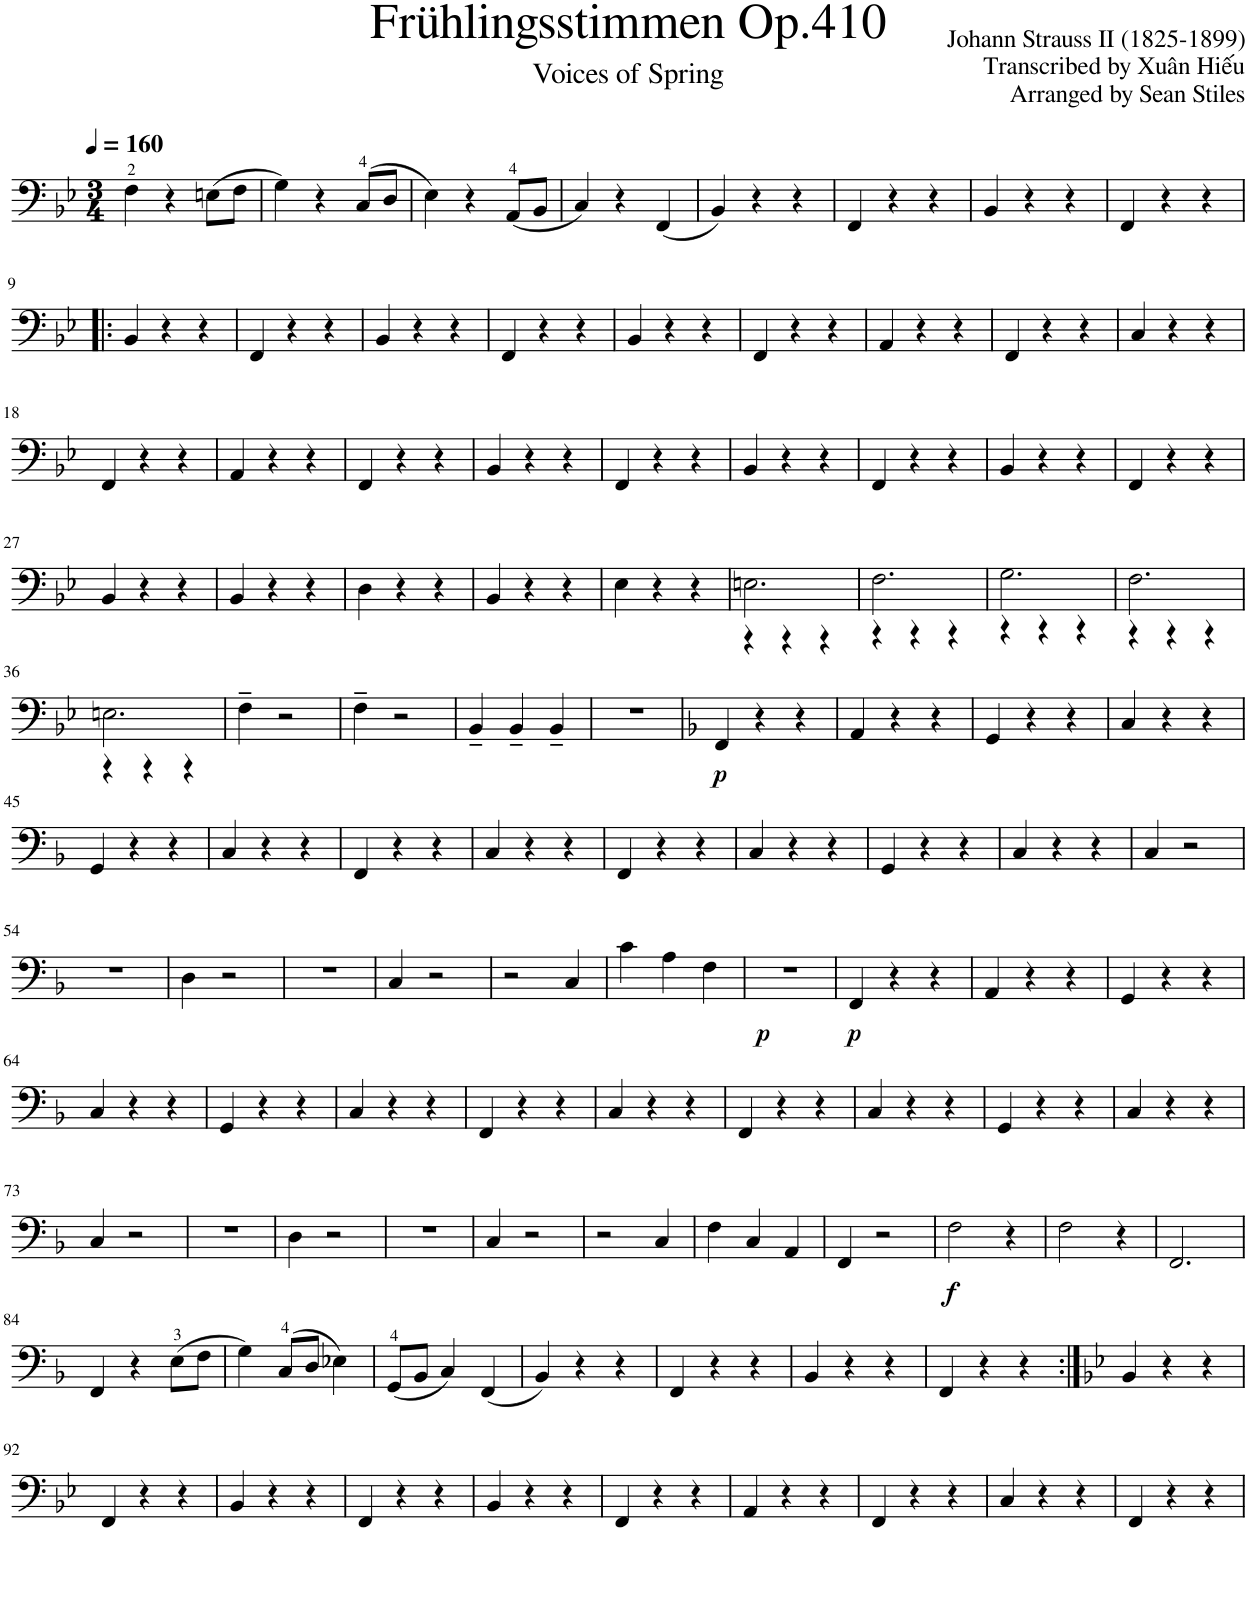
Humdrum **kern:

**kern	**dynam	**kern	**dynam	**kern	**dynam	**kern	**dynam	**kern	**dynam	**kern	**dynam	**kern	**dynam	**kern	**dynam
*part8	*part8	*part7	*part7	*part6	*part6	*part5	*part5	*part4	*part4	*part3	*part3	*part2	*part2	*part1	*part1
*staff8	*staff8	*staff7	*staff7	*staff6	*staff6	*staff5	*staff5	*staff4	*staff4	*staff3	*staff3	*staff2	*staff2	*staff1	*staff1
*I"Bass Guitar	*	*I"Bass Guitar	*	*I"Guitar 3	*	*I"Guitar 3	*	*I"Guitar 2	*	*I"Guitar 2	*	*I"Guitar 1	*	*I"Guitar 1	*
*I'B. Guit.	*	*I'B. Guit.	*	*I'Guit. 3	*	*I'Guit. 3	*	*I'Guit. 2	*	*I'Guit. 2	*	*I'Guit. 1	*	*I'Guit. 1	*
*stria4	*	*	*	*stria6	*	*stria5	*	*stria6	*	*stria5	*	*stria6	*	*stria5	*
*	*	*clefF4	*	*	*	*clefGv2	*	*	*	*clefGv2	*	*	*	*clefGv2	*
*Trd7c12	*	*Trd7c12	*	*	*	*	*	*	*	*	*	*	*	*	*
*k[b-e-]	*	*k[b-e-]	*	*k[b-e-]	*	*k[b-e-]	*	*k[b-e-]	*	*k[b-e-]	*	*k[b-e-]	*	*k[b-e-]	*
*M3/4	*	*M3/4	*	*M3/4	*	*M3/4	*	*M3/4	*	*M3/4	*	*M3/4	*	*M3/4	*
*MM160	*	*MM160	*	*MM160	*	*MM160	*	*MM160	*	*MM160	*	*MM160	*	*MM160	*
=1	=1	=1	=1	=1	=1	=1	=1	=1	=1	=1	=1	=1	=1	=1	=1
!	!	!	!	!	!	!	!	!	!LO:DY:b	!	!LO:DY:b	!	!LO:DY:b	!	!LO:DY:b
4F	.	4F\	.	4F	.	4F	.	4A 4c	f	4A 4c	f	4f	f	4f	f
4r	.	4r	.	4r	.	4r	.	4r	.	4r	.	4r	.	4r	.
(8En\L	.	(8En\L	.	(8En\L	.	(8En/L	.	(8en\L	.	(8en\L	.	(8en\L	.	(8en\L	.
8F\J	.	8F\J	.	8F\J	.	8F/J	.	8f\J	.	8f\J	.	8f\J	.	8f\J	.
=2	=2	=2	=2	=2	=2	=2	=2	=2	=2	=2	=2	=2	=2	=2	=2
4G)	.	4G\)	.	4G)	.	4G)	.	4g)	.	4g)	.	4g)	.	4g)	.
4r	.	4r	.	4r	.	4r	.	4r	.	4r	.	4r	.	4r	.
(8C\L	.	(8C/L	.	(8C\L	.	(8C/L	.	(8c\L	.	(8c\L	.	(8c\L	.	(8c\L	.
8D\J	.	8D/J	.	8D\J	.	8D/J	.	8d\J	.	8d\J	.	8d\J	.	8d\J	.
=3	=3	=3	=3	=3	=3	=3	=3	=3	=3	=3	=3	=3	=3	=3	=3
4E-)	.	4E-\)	.	4E-)	.	4E-)	.	4e-)	.	4e-)	.	4e-)	.	4e-)	.
4r	.	4r	.	4r	.	4r	.	4r	.	4r	.	4r	.	4r	.
(8AA\L	.	(8AA/L	.	(8AA\L	.	(8AA/L	.	(8A\L	.	(8A/L	.	(8A\L	.	(8A/L	.
8BB-\J	.	8BB-/J	.	8BB-\J	.	8BB-/J	.	8B-\J	.	8B-/J	.	8B-\J	.	8B-/J	.
=4	=4	=4	=4	=4	=4	=4	=4	=4	=4	=4	=4	=4	=4	=4	=4
4C)	.	4C/)	.	4C)	.	4C)	.	4c)	.	4c)	.	4c)	.	4c)	.
*	*	*	*	*	*	*	*	*clefF4	*	*clefF4	*	*clefF4	*	*clefF4	*
4r	.	4r	.	4r	.	4r	.	4r	.	4r	.	4r	.	4r	.
(4FF	.	(4FF/	.	(4FF	.	(4FF	.	(4F	.	(4F	.	(4F	.	(4F	.
=5	=5	=5	=5	=5	=5	=5	=5	=5	=5	=5	=5	=5	=5	=5	=5
!	!	!	!	!	!	!	!	!	!LO:DY:b	!	!LO:DY:b	!	!LO:DY:b	!	!LO:DY:b
4BB-)	.	4BB-/)	.	4BB-)	.	4BB-)	.	4B-)	mf	4B-)	mf	4B-)	mf	4B-)	mf
4r	.	4r	.	4F 4B- 4d	.	4F 4B- 4d	.	2r	.	2r	.	2r	.	2r	.
4r	.	4r	.	4F 4B- 4d	.	4F 4B- 4d	.	.	.	.	.	.	.	.	.
=6	=6	=6	=6	=6	=6	=6	=6	=6	=6	=6	=6	=6	=6	=6	=6
4FF	.	4FF/	.	4FF	.	4FF	.	2.r	.	2.r	.	2.r	.	2.r	.
4r	.	4r	.	4F 4B- 4d	.	4F 4B- 4d	.	.	.	.	.	.	.	.	.
4r	.	4r	.	4F 4B- 4d	.	4F 4B- 4d	.	.	.	.	.	.	.	.	.
=7	=7	=7	=7	=7	=7	=7	=7	=7	=7	=7	=7	=7	=7	=7	=7
4BB-	.	4BB-/	.	4BB-	.	4BB-	.	2.r	.	2.r	.	2.r	.	2.r	.
4r	.	4r	.	4F 4B- 4d	.	4F 4B- 4d	.	.	.	.	.	.	.	.	.
4r	.	4r	.	4F 4B- 4d	.	4F 4B- 4d	.	.	.	.	.	.	.	.	.
=8	=8	=8	=8	=8	=8	=8	=8	=8	=8	=8	=8	=8	=8	=8	=8
*	*	*	*	*	*	*	*	*clefG2	*	*clefG2	*	*clefG2	*	*clefG2	*
4FF	.	4FF/	.	4FF	.	4FF	.	2r	.	2r	.	2r	.	2r	.
4r	.	4r	.	4F 4B- 4d	.	4F 4B- 4d	.	.	.	.	.	.	.	.	.
4r	.	4r	.	4F 4B- 4d	.	4F 4B- 4d	.	(8en/L	.	(8en/L	.	(8en/L	.	(8en/L	.
.	.	.	.	.	.	.	.	8f/J	.	8f/J	.	8f/J	.	8f/J	.
!!LO:LB:g=z
=9!|:	=9!|:	=9!|:	=9!|:	=9!|:	=9!|:	=9!|:	=9!|:	=9!|:	=9!|:	=9!|:	=9!|:	=9!|:	=9!|:	=9!|:	=9!|:
!	!	!	!	!	!	!	!	!	!LO:HP:b	!	!LO:HP:b	!	!LO:HP:b	!	!LO:HP:b
4BB-	.	4BB-/	.	4BB-	.	4BB-	.	8g/L	<	8g/L	<	8g/L	<	8g/L	<
.	.	.	.	.	.	.	.	8f/J	.	8f/J	.	8f/J	.	8f/J	.
4r	.	4r	.	4F 4B- 4d	.	4F 4B- 4d	.	8en/L	.	8en/L	.	8en/L	.	8en/L	.
.	.	.	.	.	.	.	.	8f/J	.	8f/J	.	8f/J	.	8f/J	.
4r	.	4r	.	4F 4B- 4d	.	4F 4B- 4d	.	8cc\L	.	8cc\L	.	8cc\L	.	8cc\L	.
.	.	.	.	.	.	.	.	8b-\J	.	8b-\J	.	8b-\J	.	8b-\J	.
=10	=10	=10	=10	=10	=10	=10	=10	=10	=10	=10	=10	=10	=10	=10	=10
4FF	.	4FF/	.	4FF	.	4FF	.	8a/L	.	8a/L	.	8a/L	.	8a/L	.
.	.	.	.	.	.	.	.	8b-/J	.	8b-/J	.	8b-/J	.	8b-/J	.
4r	.	4r	.	4F 4B- 4d	.	4F 4B- 4d	.	8ee-\L	.	8ee-\L	.	8ee-\L	.	8ee-\L	.
.	.	.	.	.	.	.	.	8dd\J	.	8dd\J	.	8dd\J	.	8dd\J	.
4r	.	4r	.	4F 4B- 4d	.	4F 4B- 4d	.	8cc#X\L	.	8cc#X\L	.	8cc#X\L	.	8cc#X\L	.
.	.	.	.	.	.	.	.	8dd\J	.	8dd\J	.	8dd\J	.	8dd\J	.
.	.	.	.	.	.	.	.	.	[	.	[	.	[	.	[
=11	=11	=11	=11	=11	=11	=11	=11	=11	=11	=11	=11	=11	=11	=11	=11
4BB-	.	4BB-/	.	4BB-	.	4BB-	.	4gg)	.	4gg)	.	4gg)	.	4gg)	.
4r	.	4r	.	4F 4B- 4d	.	4F 4B- 4d	.	4r	.	4r	.	4r	.	4r	.
4r	.	4r	.	4F 4B- 4d	.	4F 4B- 4d	.	8r	.	8r	.	8r	.	8r	.
.	.	.	.	.	.	.	.	8r	.	8r	.	(8gg-X	.	(8gg-X	.
=12	=12	=12	=12	=12	=12	=12	=12	=12	=12	=12	=12	=12	=12	=12	=12
4FF	.	4FF/	.	4FF	.	4FF	.	4dd	.	4dd	.	4ff')	.	4ff')	.
4r	.	4r	.	4F 4B- 4d	.	4F 4B- 4d	.	4r	.	4r	.	4r	.	4r	.
4r	.	4r	.	4F 4B- 4d	.	4F 4B- 4d	.	8r	.	8r	.	8r	.	8r	.
.	.	.	.	.	.	.	.	8r	.	8r	.	(8een	.	(8een	.
=13	=13	=13	=13	=13	=13	=13	=13	=13	=13	=13	=13	=13	=13	=13	=13
4BB-	.	4BB-/	.	4BB-	.	4BB-	.	4b-	.	4b-	.	4ee-')	.	4ee-')	.
4r	.	4r	.	4F 4B- 4d	.	4F 4B- 4d	.	4r	.	4r	.	4r	.	4r	.
4r	.	4r	.	4F 4B- 4d	.	4F 4B- 4d	.	8r	.	8r	.	8r	.	8r	.
.	.	.	.	.	.	.	.	8r	.	8r	.	(8cc#X	.	(8cc#X	.
=14	=14	=14	=14	=14	=14	=14	=14	=14	=14	=14	=14	=14	=14	=14	=14
4FF	.	4FF/	.	4FF	.	4FF	.	4f	.	4f	.	4dd')	.	4dd')	.
4r	.	4r	.	4F 4B- 4d	.	4F 4B- 4d	.	4r	.	4r	.	4r	.	4r	.
4r	.	4r	.	4F 4B- 4d	.	4F 4B- 4d	.	8r	.	8r	.	8r	.	8r	.
.	.	.	.	.	.	.	.	8r	.	8r	.	(8bn	.	(8bn	.
=15	=15	=15	=15	=15	=15	=15	=15	=15	=15	=15	=15	=15	=15	=15	=15
4AA	.	4AA/	.	4AA	.	4AA	.	2.ee-	.	2.ee-	.	[2.cc)	.	[2.cc)	.
4r	.	4r	.	4F 4c 4e-	.	4F 4c 4e-	.	.	.	.	.	.	.	.	.
4r	.	4r	.	4F 4c 4e-	.	4F 4c 4e-	.	.	.	.	.	.	.	.	.
=16	=16	=16	=16	=16	=16	=16	=16	=16	=16	=16	=16	=16	=16	=16	=16
4FF	.	4FF/	.	4FF	.	4FF	.	4r	.	4r	.	4cc]	.	4cc]	.
4r	.	4r	.	4F 4c 4e-	.	4F 4c 4e-	.	4r	.	4r	.	4r	.	4r	.
4r	.	4r	.	4F 4c 4e-	.	4F 4c 4e-	.	(8en/L	.	(8en/L	.	(8en/L	.	(8en/L	.
.	.	.	.	.	.	.	.	8f/J	.	8f/J	.	8f/J	.	8f/J	.
=17	=17	=17	=17	=17	=17	=17	=17	=17	=17	=17	=17	=17	=17	=17	=17
!	!	!	!	!	!	!	!	!	!LO:HP:b	!	!LO:HP:b	!	!LO:HP:b	!	!LO:HP:b
4C	.	4C/	.	4C	.	4C	.	8g/L	<	8g/L	<	8g/L	<	8g/L	<
.	.	.	.	.	.	.	.	8f/J	.	8f/J	.	8f/J	.	8f/J	.
4r	.	4r	.	4F 4A 4e-	.	4F 4A 4e-	.	8en/L	.	8en/L	.	8en/L	.	8en/L	.
.	.	.	.	.	.	.	.	8f/J	.	8f/J	.	8f/J	.	8f/J	.
4r	.	4r	.	4F 4A 4e-	.	4F 4A 4e-	.	8b-/L	.	8b-/L	.	8b-/L	.	8b-/L	.
.	.	.	.	.	.	.	.	8a/J	.	8a/J	.	8a/J	.	8a/J	.
!!LO:LB:g=z
=18	=18	=18	=18	=18	=18	=18	=18	=18	=18	=18	=18	=18	=18	=18	=18
4FF	.	4FF/	.	4FF	.	4FF	.	8g#X/L	.	8g#X/L	.	8g#X/L	.	8g#X/L	.
.	.	.	.	.	.	.	.	8a/J	.	8a/J	.	8a/J	.	8a/J	.
4r	.	4r	.	4F 4A 4e-	.	4F 4A 4e-	.	8dd\L	.	8dd\L	.	8dd\L	.	8dd\L	.
.	.	.	.	.	.	.	.	8cc\J	.	8cc\J	.	8cc\J	.	8cc\J	.
4r	.	4r	.	4F 4A 4e-	.	4F 4A 4e-	.	8bn\L	.	8bn\L	.	8bn\L	.	8bn\L	.
.	.	.	.	.	.	.	.	8cc\J	.	8cc\J	.	8cc\J	.	8cc\J	.
.	.	.	.	.	.	.	.	.	[	.	[	.	[	.	[
=19	=19	=19	=19	=19	=19	=19	=19	=19	=19	=19	=19	=19	=19	=19	=19
4AA	.	4AA/	.	4AA	.	4AA	.	4aa)	.	4aa)	.	4aa)	.	4aa)	.
!	!	!	!	!	!	!	!	!	!LO:HP:b	!	!LO:HP:b	!	!	!	!
4r	.	4r	.	4F 4c 4e-	.	4F 4c 4e-	.	[2f	>	[2f	>	4r	.	4r	.
4r	.	4r	.	4F 4c 4e-	.	4F 4c 4e-	.	.	.	.	.	8r	.	8r	.
.	.	.	.	.	.	.	.	.	.	.	.	(8gg	.	(8gg	.
.	.	.	.	.	.	.	.	.	]	.	]	.	.	.	.
=20	=20	=20	=20	=20	=20	=20	=20	=20	=20	=20	=20	=20	=20	=20	=20
4FF	.	4FF/	.	4FF	.	4FF	.	4f]	.	4f]	.	4gg-X)	.	4gg-X)	.
4r	.	4r	.	4F 4A 4e-	.	4F 4A 4e-	.	[2f	.	[2f	.	4r	.	4r	.
4r	.	4r	.	4F 4A 4e-	.	4F 4A 4e-	.	.	.	.	.	8r	.	8r	.
.	.	.	.	.	.	.	.	.	.	.	.	(8ff	.	(8ff	.
=21	=21	=21	=21	=21	=21	=21	=21	=21	=21	=21	=21	=21	=21	=21	=21
4BB-	.	4BB-/	.	4BB-	.	4BB-	.	4f]	.	4f]	.	4een')	.	4een')	.
4r	.	4r	.	4F 4B- 4d	.	4F 4B- 4d	.	[2f	.	[2f	.	4r	.	4r	.
4r	.	4r	.	4F 4B- 4d	.	4F 4B- 4d	.	.	.	.	.	8r	.	8r	.
.	.	.	.	.	.	.	.	.	.	.	.	(8ee-X	.	(8ee-X	.
=22	=22	=22	=22	=22	=22	=22	=22	=22	=22	=22	=22	=22	=22	=22	=22
4FF	.	4FF/	.	4FF	.	4FF	.	4f]	.	4f]	.	4dd')	.	4dd')	.
4r	.	4r	.	4F 4B- 4d	.	4F 4B- 4d	.	[2f	.	[2f	.	4r	.	4r	.
4r	.	4r	.	4F 4B- 4d	.	4F 4B- 4d	.	.	.	.	.	8r	.	8r	.
.	.	.	.	.	.	.	.	.	.	.	.	(8cc#X	.	(8cc#X	.
=23	=23	=23	=23	=23	=23	=23	=23	=23	=23	=23	=23	=23	=23	=23	=23
4BB-	.	4BB-/	.	4BB-	.	4BB-	.	4f]	.	4f]	.	[2.dd)	.	[2.dd)	.
4r	.	4r	.	4F 4B- 4d	.	4F 4B- 4d	.	[2e-	.	[2e-	.	.	.	.	.
4r	.	4r	.	4F 4B- 4d	.	4F 4B- 4d	.	.	.	.	.	.	.	.	.
=24	=24	=24	=24	=24	=24	=24	=24	=24	=24	=24	=24	=24	=24	=24	=24
4FF	.	4FF/	.	4FF	.	4FF	.	2e-]	.	2e-]	.	4dd]	.	4dd]	.
4r	.	4r	.	4F 4B- 4d	.	4F 4B- 4d	.	.	.	.	.	4r	.	4r	.
!	!	!	!	!	!	!	!	!	!LO:DY:b	!	!LO:DY:b	!	!LO:DY:b	!	!LO:DY:b
4r	.	4r	.	4F 4B- 4d	.	4F 4B- 4d	.	(8en/L	mp	(8en/L	mp	(8En/L	mp	(8En/L	mp
.	.	.	.	.	.	.	.	8f/J	.	8f/J	.	8F/J	.	8F/J	.
=25	=25	=25	=25	=25	=25	=25	=25	=25	=25	=25	=25	=25	=25	=25	=25
!	!	!	!	!	!	!	!	!	!LO:HP:b	!	!LO:HP:b	!	!LO:HP:b	!	!LO:HP:b
4BB-	.	4BB-/	.	4BB-	.	4BB-	.	8g/L	<	8g/L	<	8G/L	<	8G/L	<
.	.	.	.	.	.	.	.	8f/J	.	8f/J	.	8F/J	.	8F/J	.
4r	.	4r	.	4F 4B- 4d	.	4F 4B- 4d	.	8en/L	.	8en/L	.	8En/L	.	8En/L	.
.	.	.	.	.	.	.	.	8f/J	.	8f/J	.	8F/J	.	8F/J	.
4r	.	4r	.	4F 4B- 4d	.	4F 4B- 4d	.	8cc\L	.	8cc\L	.	8c/L	.	8c/L	.
.	.	.	.	.	.	.	.	8b-\J	.	8b-\J	.	8B-/J	.	8B-/J	.
=26	=26	=26	=26	=26	=26	=26	=26	=26	=26	=26	=26	=26	=26	=26	=26
4FF	.	4FF/	.	4FF	.	4FF	.	8a/L	.	8a/L	.	8A/L	.	8A/L	.
.	.	.	.	.	.	.	.	8b-/J	.	8b-/J	.	8B-/J	.	8B-/J	.
4r	.	4r	.	4F 4B- 4d	.	4F 4B- 4d	.	8ee-\L	.	8ee-\L	.	8e-/L	.	8e-/L	.
.	.	.	.	.	.	.	.	8dd\J	.	8dd\J	.	8d/J	.	8d/J	.
4r	.	4r	.	4F 4B- 4d	.	4F 4B- 4d	.	8cc#X\L	.	8cc#X\L	.	8c#X/L	.	8c#X/L	.
.	.	.	.	.	.	.	.	8dd\J	.	8dd\J	.	8d/J	.	8d/J	.
.	.	.	.	.	.	.	.	.	[	.	[	.	[	.	[
!!LO:LB:g=z
=27	=27	=27	=27	=27	=27	=27	=27	=27	=27	=27	=27	=27	=27	=27	=27
4BB-	.	4BB-/	.	4BB-	.	4BB-	.	4gg)	.	4gg)	.	4g)	.	4g)	.
4r	.	4r	.	4F 4B- 4d	.	4F 4B- 4d	.	4r	.	4r	.	4r	.	4r	.
4r	.	4r	.	4F 4B- 4d	.	4F 4B- 4d	.	8r	.	8r	.	8r	.	8r	.
.	.	.	.	.	.	.	.	8r	.	8r	.	(8g-X	.	(8g-X	.
=28	=28	=28	=28	=28	=28	=28	=28	=28	=28	=28	=28	=28	=28	=28	=28
!	!	!	!	!	!	!	!	!	!	!	!	!	!LO:HP:b	!	!LO:HP:b
4BB-	.	4BB-/	.	4BB-	.	4BB-	.	2.r	.	2.r	.	4f')	<	4f')	<
4r	.	4r	.	4F 4B- 4d	.	4F 4B- 4d	.	.	.	.	.	4r	.	4r	.
4r	.	4r	.	4F 4B- 4d	.	4F 4B- 4d	.	.	.	.	.	8r	.	8r	.
.	.	.	.	.	.	.	.	.	.	.	.	(8d	.	(8d	.
.	.	.	.	.	.	.	.	.	.	.	.	.	[	.	[
=29	=29	=29	=29	=29	=29	=29	=29	=29	=29	=29	=29	=29	=29	=29	=29
4D	.	4D\	.	4D	.	4D	.	[2.A-X	.	[2.A-X	.	4cc')	.	4cc')	.
4r	.	4r	.	4A-X 4B- 4f	.	4A-X 4B- 4f	.	.	.	.	.	4r	.	4r	.
4r	.	4r	.	4A- 4B- 4f	.	4A- 4B- 4f	.	.	.	.	.	8r	.	8r	.
.	.	.	.	.	.	.	.	.	.	.	.	(8bn	.	(8bn	.
=30	=30	=30	=30	=30	=30	=30	=30	=30	=30	=30	=30	=30	=30	=30	=30
!	!	!	!	!	!	!	!	!	!	!	!	!	!LO:HP:b	!	!LO:HP:b
4BB-	.	4BB-/	.	4BB-	.	4BB-	.	2A-]	.	2A-]	.	4b-')	<	4b-')	<
4r	.	4r	.	4A-X 4B- 4d	.	4A-X 4B- 4d	.	.	.	.	.	4r	.	4r	.
4r	.	4r	.	4A- 4B- 4d	.	4A- 4B- 4d	.	4A-X	.	4A-X	.	8r	.	8r	.
.	.	.	.	.	.	.	.	.	.	.	.	(8a	.	(8a	.
.	.	.	.	.	.	.	.	.	.	.	.	.	[	.	[
=31	=31	=31	=31	=31	=31	=31	=31	=31	=31	=31	=31	=31	=31	=31	=31
4E-	.	4E-\	.	4E-	.	4E-	.	2G	.	2G	.	2b-)	.	2b-)	.
4r	.	4r	.	4G 4B- 4e-	.	4G 4B- 4e-	.	.	.	.	.	.	.	.	.
!	!	!	!	!	!	!	!	!	!	!	!	!	!LO:DY:b	!	!LO:DY:b
4r	.	4r	.	4r	.	4r	.	4r	.	4r	.	(8a/L	p	(8a/L	p
.	.	.	.	.	.	.	.	.	.	.	.	8b-/J	.	8b-/J	.
=32	=32	=32	=32	=32	=32	=32	=32	=32	=32	=32	=32	=32	=32	=32	=32
*^	*	*^	*	*^	*	*^	*	*	*	*	*	*	*	*	*
2.En	4r	.	2.En\	4r	.	2.En	4r	.	2.En	4r	.	8cc\L	.	8cc\L	.	8cc\L	.	8cc\L	.
.	.	.	.	.	.	.	.	.	.	.	.	8b-\J	.	8b-\J	.	8b-\J	.	8b-\J	.
.	4r	.	.	4r	.	.	4B- 4c#X	.	.	4B- 4c#X	.	8a/L	.	8a/L	.	8a/L	.	8a/L	.
.	.	.	.	.	.	.	.	.	.	.	.	8b-/J	.	8b-/J	.	8b-/J	.	8b-/J	.
.	4r	.	.	4r	.	.	4B- 4c#	.	.	4B- 4c#	.	8aa\L	.	8aa\L	.	8aa\L	.	8aa\L	.
.	.	.	.	.	.	.	.	.	.	.	.	8gg\J	.	8gg\J	.	8gg\J	.	8gg\J	.
=33	=33	=33	=33	=33	=33	=33	=33	=33	=33	=33	=33	=33	=33	=33	=33	=33	=33	=33	=33
2.F	4r	.	2.F\	4r	.	2.F	4r	.	2.F	4r	.	4ff	.	4ff	.	4ff)	.	4ff)	.
.	4r	.	.	4r	.	.	4B- 4d	.	.	4B- 4d	.	4r	.	4r	.	4r	.	4r	.
.	4r	.	.	4r	.	.	4B- 4d	.	.	4B- 4d	.	8r	.	8r	.	8r	.	8r	.
.	.	.	.	.	.	.	.	.	.	.	.	8r	.	8r	.	(8ff	.	(8ff	.
=34	=34	=34	=34	=34	=34	=34	=34	=34	=34	=34	=34	=34	=34	=34	=34	=34	=34	=34	=34
2.G	4r	.	2.G\	4r	.	2.G	4r	.	2.G	4r	.	2f	.	2f	.	4een')	.	4een')	.
.	4r	.	.	4r	.	.	4B- 4c#X	.	.	4B- 4c#X	.	.	.	.	.	4r	.	4r	.
.	4r	.	.	4r	.	.	4B- 4c#	.	.	4B- 4c#	.	8r	.	8r	.	8r	.	8r	.
.	.	.	.	.	.	.	.	.	.	.	.	8r	.	8r	.	(8ee	.	(8ee	.
=35	=35	=35	=35	=35	=35	=35	=35	=35	=35	=35	=35	=35	=35	=35	=35	=35	=35	=35	=35
2.F	4r	.	2.F\	4r	.	2.F	4r	.	2.F	4r	.	2g	.	2g	.	2ff)	.	2ff)	.
.	4r	.	.	4r	.	.	4B- 4d	.	.	4B- 4d	.	.	.	.	.	.	.	.	.
.	4r	.	.	4r	.	.	4B- 4d	.	.	4B- 4d	.	8a/L	.	8a/L	.	(8a/L	.	(8a/L	.
.	.	.	.	.	.	.	.	.	.	.	.	8b-/J	.	8b-/J	.	8b-/J	.	8b-/J	.
!!LO:LB:g=z
=36	=36	=36	=36	=36	=36	=36	=36	=36	=36	=36	=36	=36	=36	=36	=36	=36	=36	=36	=36
2.En	4r	.	2.En\	4r	.	2.En	4r	.	2.En	4r	.	8cc\L	.	8cc\L	.	8cc\L	.	8cc\L	.
.	.	.	.	.	.	.	.	.	.	.	.	8b-\J	.	8b-\J	.	8b-\J	.	8b-\J	.
.	4r	.	.	4r	.	.	4B- 4c#X	.	.	4B- 4c#X	.	8a/L	.	8a/L	.	8a/L	.	8a/L	.
.	.	.	.	.	.	.	.	.	.	.	.	8b-/J	.	8b-/J	.	8b-/J	.	8b-/J	.
.	4r	.	.	4r	.	.	4B- 4c#	.	.	4B- 4c#	.	8aa\L	.	8aa\L	.	8aa\L	.	8aa\L	.
.	.	.	.	.	.	.	.	.	.	.	.	8gg\J	.	8gg\J	.	8gg\J	.	8gg\J	.
*v	*v	*	*	*	*	*v	*v	*	*v	*v	*	*	*	*	*	*	*	*	*
*	*	*v	*v	*	*	*	*	*	*	*	*	*	*	*	*	*
=37	=37	=37	=37	=37	=37	=37	=37	=37	=37	=37	=37	=37	=37	=37	=37
4F~	.	4F~\	.	4F~ 4B-~	.	4F~ 4B-~	.	4dd	.	(4dd	.	4ff)	.	(4ff)	.
2r	.	2r	.	2r	.	2r	.	8b-	.	8b-)	.	4bb-	.	4bb-)	.
.	.	.	.	.	.	.	.	8r	.	8r	.	.	.	.	.
.	.	.	.	.	.	.	.	8dd	.	8dd	.	4dd'	.	4dd'	.
.	.	.	.	.	.	.	.	8r	.	8r	.	.	.	.	.
=38	=38	=38	=38	=38	=38	=38	=38	=38	=38	=38	=38	=38	=38	=38	=38
4F~	.	4F~\	.	4F~ 4A~	.	4F~ 4A~	.	8ee-	.	8ee-	.	4gg'	.	4gg'	.
.	.	.	.	.	.	.	.	8r	.	8r	.	.	.	.	.
2r	.	2r	.	2r	.	2r	.	2r	.	2r	.	4cc'	.	4cc'	.
.	.	.	.	.	.	.	.	.	.	.	.	4ff'	.	4ff'	.
=39	=39	=39	=39	=39	=39	=39	=39	=39	=39	=39	=39	=39	=39	=39	=39
4BB-~	.	4BB-~/	.	4BB-~ 4D~ 4F~	.	4BB-~ 4D~ 4F~	.	2.ee-	.	2.ee-	.	2.b-	.	2.b-	.
4BB-~	.	4BB-~/	.	4BB-~ 4D~ 4F~	.	4BB-~ 4D~ 4F~	.	.	.	.	.	.	.	.	.
4BB-~	.	4BB-~/	.	4BB-~ 4D~ 4F~	.	4BB-~ 4D~ 4F~	.	.	.	.	.	.	.	.	.
=40	=40	=40	=40	=40	=40	=40	=40	=40	=40	=40	=40	=40	=40	=40	=40
2.r	.	2.r	.	2.r	.	2.r	.	2.r	.	2.r	.	(4dd	.	(4dd	.
.	.	.	.	.	.	.	.	.	.	.	.	4r	.	4r	.
.	.	.	.	.	.	.	.	.	.	.	.	4cc	.	4cc	.
=41	=41	=41	=41	=41	=41	=41	=41	=41	=41	=41	=41	=41	=41	=41	=41
*k[b-]	*	*k[b-]	*	*k[b-]	*	*k[b-]	*	*k[b-]	*	*k[b-]	*	*k[b-]	*	*k[b-]	*
!	!LO:DY:b	!	!LO:DY:b	!	!LO:DY:b	!	!LO:DY:b	!	!	!	!	!	!	!	!
4FF	p	4FF/	p	4FF	p	4FF	p	4r	.	4r	.	2cc)	.	2cc)	.
!	!	!	!	!	!	!	!	!	!LO:DY:b	!	!LO:DY:b	!	!	!	!
4r	.	4r	.	4C 4F 4A	.	4C 4F 4A	.	8a/L	p	(8a/L	p	.	.	.	.
.	.	.	.	.	.	.	.	8b-/J	.	8b-/J)	.	.	.	.	.
4r	.	4r	.	4C 4F 4A	.	4C 4F 4A	.	8cc	.	8cc	.	(4f	.	(4f	.
.	.	.	.	.	.	.	.	8r	.	8r	.	.	.	.	.
=42	=42	=42	=42	=42	=42	=42	=42	=42	=42	=42	=42	=42	=42	=42	=42
4AA	.	4AA/	.	4AA	.	4AA	.	4r	.	4r	.	4dd	.	4dd	.
4r	.	4r	.	4C 4F 4A	.	4C 4F 4A	.	8ff\L	.	(8ff\L	.	4r	.	4r	.
.	.	.	.	.	.	.	.	8gg\J	.	8gg\J)	.	.	.	.	.
4r	.	4r	.	4C 4F 4A	.	4C 4F 4A	.	8aa	.	8aa	.	4cc	.	4cc	.
.	.	.	.	.	.	.	.	8r	.	8r	.	.	.	.	.
=43	=43	=43	=43	=43	=43	=43	=43	=43	=43	=43	=43	=43	=43	=43	=43
4GG	.	4GG/	.	4GG	.	4GG	.	4r	.	4r	.	2cc)	.	2cc)	.
4r	.	4r	.	4C 4E 4B-	.	4C 4E 4B-	.	8ee\L	.	(8ee\L	.	.	.	.	.
.	.	.	.	.	.	.	.	8gg\J	.	8gg\J)	.	.	.	.	.
4r	.	4r	.	4C 4E 4B-	.	4C 4E 4B-	.	8bb-	.	8bb-	.	(4e	.	(4e	.
.	.	.	.	.	.	.	.	8r	.	8r	.	.	.	.	.
=44	=44	=44	=44	=44	=44	=44	=44	=44	=44	=44	=44	=44	=44	=44	=44
4C	.	4C/	.	4C	.	4C	.	4r	.	4r	.	4dd	.	4dd	.
4r	.	4r	.	4C 4E 4B-	.	4C 4E 4B-	.	8ee\L	.	(8ee\L	.	4r	.	4r	.
.	.	.	.	.	.	.	.	8ff\J	.	8ff\J)	.	.	.	.	.
4r	.	4r	.	4C 4E 4B-	.	4C 4E 4B-	.	8gg	.	8gg	.	4cc	.	4cc	.
.	.	.	.	.	.	.	.	8r	.	8r	.	.	.	.	.
!!LO:LB:g=z
=45	=45	=45	=45	=45	=45	=45	=45	=45	=45	=45	=45	=45	=45	=45	=45
4GG	.	4GG/	.	4GG	.	4GG	.	2.ryy	.	2.ryy	.	(2.ee)	.	(2.ee)	.
4r	.	4r	.	4C 4E 4B-	.	4C 4E 4B-	.	.	.	.	.	.	.	.	.
4r	.	4r	.	4C 4E 4B-	.	4C 4E 4B-	.	.	.	.	.	.	.	.	.
=46	=46	=46	=46	=46	=46	=46	=46	=46	=46	=46	=46	=46	=46	=46	=46
4C	.	4C/	.	4C	.	4C	.	(2.e	.	(2.e	.	2gg	.	2gg	.
4r	.	4r	.	4C 4E 4B-	.	4C 4E 4B-	.	.	.	.	.	.	.	.	.
4r	.	4r	.	4C 4E 4B-	.	4C 4E 4B-	.	.	.	.	.	4b-	.	4b-	.
=47	=47	=47	=47	=47	=47	=47	=47	=47	=47	=47	=47	=47	=47	=47	=47
4FF	.	4FF/	.	4FF	.	4FF	.	2.f)	.	2.f)	.	2.a)	.	2.a)	.
4r	.	4r	.	4C 4E 4B-	.	4C 4E 4B-	.	.	.	.	.	.	.	.	.
4r	.	4r	.	4C 4E 4B-	.	4C 4E 4B-	.	.	.	.	.	.	.	.	.
=48	=48	=48	=48	=48	=48	=48	=48	=48	=48	=48	=48	=48	=48	=48	=48
4C	.	4C/	.	4C	.	4C	.	2.r	.	2.r	.	(4dd	.	(4dd	.
4r	.	4r	.	4C 4F 4A	.	4C 4F 4A	.	.	.	.	.	4r	.	4r	.
4r	.	4r	.	4C 4F 4A	.	4C 4F 4A	.	.	.	.	.	4cc	.	4cc	.
=49	=49	=49	=49	=49	=49	=49	=49	=49	=49	=49	=49	=49	=49	=49	=49
!	!	!	!	!	!	!	!	!LO:N:vis=2	!	!LO:N:vis=2	!	!	!	!	!
*	*	*	*	*	*	*	*	*^	*	*^	*	*^	*	*^	*
4FF	.	4FF/	.	4FF	.	4FF	.	2.r	4r	.	2.r	4ryy	.	2.cc)	4r	.	2.cc)	4r	.
4r	.	4r	.	4C 4F 4A	.	4C 4F 4A	.	.	8ff\L	.	.	(8ff\L	.	.	(8r	.	.	(8r	.
.	.	.	.	.	.	.	.	.	8gg\J	.	.	8gg\J	.	.	8r	.	.	8r	.
4r	.	4r	.	4C 4F 4A	.	4C 4F 4A	.	.	4aa	.	.	4aa)	.	.	4r)	.	.	4r)	.
*	*	*	*	*	*	*	*	*v	*v	*	*	*	*	*v	*v	*	*v	*v	*
*	*	*	*	*	*	*	*	*	*	*v	*v	*	*	*	*	*
=50	=50	=50	=50	=50	=50	=50	=50	=50	=50	=50	=50	=50	=50	=50	=50
4C	.	4C/	.	4C	.	4C	.	2.r	.	2.r	.	(4dd	.	(4dd	.
4r	.	4r	.	4C 4F 4A	.	4C 4F 4A	.	.	.	.	.	4r	.	4r	.
4r	.	4r	.	4C 4F 4A	.	4C 4F 4A	.	.	.	.	.	4cc	.	4cc	.
=51	=51	=51	=51	=51	=51	=51	=51	=51	=51	=51	=51	=51	=51	=51	=51
!	!	!	!	!	!	!	!	!LO:N:vis=2	!	!LO:N:vis=2	!	!	!	!	!
*	*	*	*	*	*	*	*	*^	*	*^	*	*^	*	*^	*
4GG	.	4GG/	.	4GG	.	4GG	.	2.r	4r	.	2.r	4r	.	2.cc)	4r	.	2.cc)	4r	.
4r	.	4r	.	4C 4E 4B-	.	4C 4E 4B-	.	.	8ee\L	.	.	(8ee\L	.	.	(8r	.	.	(8r	.
.	.	.	.	.	.	.	.	.	8gg\J	.	.	8gg\J	.	.	8r	.	.	8r	.
4r	.	4r	.	4C 4E 4B-	.	4C 4E 4B-	.	.	4bb-	.	.	4bb-)	.	.	4r)	.	.	4r)	.
*	*	*	*	*	*	*	*	*v	*v	*	*	*	*	*v	*v	*	*v	*v	*
*	*	*	*	*	*	*	*	*	*	*v	*v	*	*	*	*	*
=52	=52	=52	=52	=52	=52	=52	=52	=52	=52	=52	=52	=52	=52	=52	=52
4C	.	4C/	.	4C	.	4C	.	4dd	.	(4dd	.	4dd	.	(4dd	.
4r	.	4r	.	4C 4E 4B-	.	4C 4E 4B-	.	4r	.	4r	.	4r	.	4r	.
4r	.	4r	.	4C 4E 4B-	.	4C 4E 4B-	.	4cc	.	4cc)	.	4cc	.	4cc)	.
=53	=53	=53	=53	=53	=53	=53	=53	=53	=53	=53	=53	=53	=53	=53	=53
!	!	!	!	!	!	!	!	!	!LO:DY:b	!	!LO:DY:b	!	!	!	!
4C	.	4C/	.	4C 4G 4B-	.	4C 4G 4B-	.	8ee\L	f	(8ee\L	f	8gg\L	.	(8gg\L	.
.	.	.	.	.	.	.	.	8ff\J	.	8ff\J)	.	8aa\J	.	8aa\J	.
2r	.	2r	.	2r	.	2r	.	8gg	.	8gg	.	4bb-	.	4bb-)	.
.	.	.	.	.	.	.	.	8r	.	8r	.	.	.	.	.
.	.	.	.	.	.	.	.	4r	.	4r	.	(8ee\L	.	(8ee\L	.
.	.	.	.	.	.	.	.	.	.	.	.	8ff\J	.	8ff\J	.
!!LO:LB:g=z
=54	=54	=54	=54	=54	=54	=54	=54	=54	=54	=54	=54	=54	=54	=54	=54
2.r	.	2.r	.	2.r	.	2.r	.	2.r	.	2.r	.	4gg)	.	4gg)	.
.	.	.	.	.	.	.	.	.	.	.	.	8cc\L	.	(8cc\L	.
.	.	.	.	.	.	.	.	.	.	.	.	8dd\J	.	8dd\J	.
.	.	.	.	.	.	.	.	.	.	.	.	4ee	.	4ee)	.
=55	=55	=55	=55	=55	=55	=55	=55	=55	=55	=55	=55	=55	=55	=55	=55
4D	.	4D\	.	4D 4F 4B-	.	4D 4F 4B-	.	4r	.	4r	.	8dd\L	.	(8dd\L	.
.	.	.	.	.	.	.	.	.	.	.	.	8ee\J	.	8ee\J	.
2r	.	2r	.	2r	.	2r	.	4r	.	4r	.	4gg	.	4gg)	.
.	.	.	.	.	.	.	.	8dd\L	.	(8dd\L	.	(8b-\L	.	(8b-\L	.
.	.	.	.	.	.	.	.	8ee\J	.	8ee\J)	.	8cc\J	.	8cc\J	.
=56	=56	=56	=56	=56	=56	=56	=56	=56	=56	=56	=56	=56	=56	=56	=56
2.r	.	2.r	.	2.r	.	2.r	.	8ff	.	8ff	.	4dd)	.	4dd)	.
.	.	.	.	.	.	.	.	8r	.	8r	.	.	.	.	.
.	.	.	.	.	.	.	.	2r	.	2r	.	8g/L	.	(8g/L	.
.	.	.	.	.	.	.	.	.	.	.	.	8a/J	.	8a/J	.
.	.	.	.	.	.	.	.	.	.	.	.	4b-	.	4b-)	.
=57	=57	=57	=57	=57	=57	=57	=57	=57	=57	=57	=57	=57	=57	=57	=57
4C	.	4C/	.	4C 4E 4G	.	4C 4E 4G	.	(8c/L	.	(8c/L	.	(8e/L	.	(8e/L	.
.	.	.	.	.	.	.	.	8e/J	.	8e/J	.	8g/J	.	8g/J	.
2r	.	2r	.	2r	.	2r	.	8g/L	.	8g/L	.	8b-\L	.	8b-\L	.
!	!	!	!	!	!	!	!	!	!LO:HP:b	!	!LO:HP:b	!	!	!	!
.	.	.	.	.	.	.	.	8b-/J	<	(8b-/J	<	8cc\J	.	8cc\J	.
.	.	.	.	.	.	.	.	8cc\L	.	8cc\L)	.	8ee\L	.	8ee\L	.
.	.	.	.	.	.	.	.	8ee\J	.	8ee\J	.	8gg\J	.	8gg\J	.
.	.	.	.	.	.	.	.	.	[	.	[	.	.	.	.
=58	=58	=58	=58	=58	=58	=58	=58	=58	=58	=58	=58	=58	=58	=58	=58
2r	.	2r	.	2r	.	2r	.	8gg)	.	8gg)	.	4bb-)	.	4bb-)	.
.	.	.	.	.	.	.	.	8r	.	8r	.	.	.	.	.
.	.	.	.	.	.	.	.	4r	.	4r	.	4r	.	4r	.
!	!	!	!	!	!	!	!	!	!LO:DY:b	!	!LO:DY:b	!	!LO:DY:b	!	!LO:DY:b
4C	.	4C/	.	4C 4G 4B-	.	4C 4G 4B-	.	4cc^^	f	4cc^^	f	(4eet	f	(4eet	f
.	.	.	.	.	.	.	.	.	.	.	.	16qdd	.	16qdd	.
.	.	.	.	.	.	.	.	.	.	.	.	16qee	.	16qee	.
=59	=59	=59	=59	=59	=59	=59	=59	=59	=59	=59	=59	=59	=59	=59	=59
4c	.	4c\	.	4F 4A	.	4F 4A	.	4cc^^	.	4cc^^	.	4ff)	.	4ff)	.
4A	.	4A\	.	4F 4A 4c	.	4F 4A 4c	.	2r	.	2r	.	2r	.	2r	.
4F	.	4F\	.	4F 4A 4c	.	4F 4A 4c	.	.	.	.	.	.	.	.	.
=60	=60	=60	=60	=60	=60	=60	=60	=60	=60	=60	=60	=60	=60	=60	=60
!	!LO:DY:b	!	!LO:DY:b	!	!LO:DY:b	!	!LO:DY:b	!	!LO:DY:b	!	!LO:DY:b	!	!LO:DY:b	!	!LO:DY:b
2.r	p	2.r	p	2.r	p	2.r	p	2.r	p	2.r	p	(4dd	p	(4dd	p
.	.	.	.	.	.	.	.	.	.	.	.	4r	.	4r	.
.	.	.	.	.	.	.	.	.	.	.	.	4cc	.	4cc	.
=61	=61	=61	=61	=61	=61	=61	=61	=61	=61	=61	=61	=61	=61	=61	=61
!	!LO:DY:b	!	!LO:DY:b	!	!LO:DY:b	!	!LO:DY:b	!	!	!	!	!	!	!	!
4FF	p	4FF/	p	4FF	p	4FF	p	(4A	.	(4A	.	2cc)	.	2cc)	.
4r	.	4r	.	4C 4F 4A	.	4C 4F 4A	.	4c)	.	4c)	.	.	.	.	.
4r	.	4r	.	4C 4F 4A	.	4C 4F 4A	.	4f	.	4f	.	(4f	.	(4f	.
=62	=62	=62	=62	=62	=62	=62	=62	=62	=62	=62	=62	=62	=62	=62	=62
4AA	.	4AA/	.	4AA	.	4AA	.	4a	.	4a	.	4dd	.	4dd	.
4r	.	4r	.	4C 4F 4A	.	4C 4F 4A	.	4f	.	4f	.	4r	.	4r	.
4r	.	4r	.	4C 4F 4A	.	4C 4F 4A	.	4c	.	4c	.	4cc	.	4cc	.
=63	=63	=63	=63	=63	=63	=63	=63	=63	=63	=63	=63	=63	=63	=63	=63
4GG	.	4GG/	.	4GG	.	4GG	.	4B-	.	4B-	.	2cc)	.	2cc)	.
4r	.	4r	.	4C 4E 4B-	.	4C 4E 4B-	.	4c	.	4c	.	.	.	.	.
4r	.	4r	.	4C 4E 4B-	.	4C 4E 4B-	.	4e	.	4e	.	(4e	.	(4e	.
!!LO:LB:g=z
=64	=64	=64	=64	=64	=64	=64	=64	=64	=64	=64	=64	=64	=64	=64	=64
4C	.	4C/	.	4C	.	4C	.	4g	.	4g	.	4dd	.	4dd	.
4r	.	4r	.	4C 4E 4B-	.	4C 4E 4B-	.	4e	.	4e	.	4r	.	4r	.
4r	.	4r	.	4C 4E 4B-	.	4C 4E 4B-	.	4c	.	4c	.	4cc	.	4cc	.
=65	=65	=65	=65	=65	=65	=65	=65	=65	=65	=65	=65	=65	=65	=65	=65
4GG	.	4GG/	.	4GG	.	4GG	.	4B-	.	4B-	.	(2.ee)	.	(2.ee)	.
4r	.	4r	.	4C 4E 4B-	.	4C 4E 4B-	.	4c	.	4c	.	.	.	.	.
4r	.	4r	.	4C 4E 4B-	.	4C 4E 4B-	.	4e	.	4e	.	.	.	.	.
=66	=66	=66	=66	=66	=66	=66	=66	=66	=66	=66	=66	=66	=66	=66	=66
4C	.	4C/	.	4C	.	4C	.	4g	.	4g	.	2gg	.	2gg	.
4r	.	4r	.	4C 4E 4B-	.	4C 4E 4B-	.	4e	.	4e	.	.	.	.	.
4r	.	4r	.	4C 4E 4B-	.	4C 4E 4B-	.	4c	.	4c	.	4b-	.	4b-	.
=67	=67	=67	=67	=67	=67	=67	=67	=67	=67	=67	=67	=67	=67	=67	=67
4FF	.	4FF/	.	4FF	.	4FF	.	(4A	.	(4A	.	2.a)	.	2.a)	.
4r	.	4r	.	4C 4F 4A	.	4C 4F 4A	.	4c)	.	4c)	.	.	.	.	.
4r	.	4r	.	4C 4F 4A	.	4C 4F 4A	.	4f	.	4f	.	.	.	.	.
=68	=68	=68	=68	=68	=68	=68	=68	=68	=68	=68	=68	=68	=68	=68	=68
4C	.	4C/	.	4C	.	4C	.	4a	.	4a	.	(4dd	.	(4dd	.
4r	.	4r	.	4C 4F 4A	.	4C 4F 4A	.	4f	.	4f	.	4r	.	4r	.
4r	.	4r	.	4C 4F 4A	.	4C 4F 4A	.	4c	.	4c	.	4cc	.	4cc	.
=69	=69	=69	=69	=69	=69	=69	=69	=69	=69	=69	=69	=69	=69	=69	=69
*	*	*	*	*	*	*	*	*	*	*	*	*^	*	*^	*
4FF	.	4FF/	.	4FF	.	4FF	.	(8A/L	.	(8A/L	.	2.cc)	4r	.	2.cc)	4r	.
.	.	.	.	.	.	.	.	8c/J)	.	8c/J)	.	.	.	.	.	.	.
4r	.	4r	.	4C 4F 4A	.	4C 4F 4A	.	8f	.	8f	.	.	8ff\L	.	.	(8ff\L	.
.	.	.	.	.	.	.	.	4a	.	4a	.	.	8gg\J	.	.	8gg\J	.
4r	.	4r	.	4C 4F 4A	.	4C 4F 4A	.	.	.	.	.	.	4aa	.	.	4aa)	.
.	.	.	.	.	.	.	.	8r	.	8r	.	.	.	.	.	.	.
*	*	*	*	*	*	*	*	*	*	*	*	*v	*v	*	*	*	*
*	*	*	*	*	*	*	*	*	*	*	*	*	*	*v	*v	*
=70	=70	=70	=70	=70	=70	=70	=70	=70	=70	=70	=70	=70	=70	=70	=70
4C	.	4C/	.	4C	.	4C	.	(8A/L	.	(8A/L	.	(4dd	.	(4dd	.
.	.	.	.	.	.	.	.	8c/J)	.	8c/J)	.	.	.	.	.
4r	.	4r	.	4C 4F 4A	.	4C 4F 4A	.	8f	.	8f	.	4r	.	4r	.
.	.	.	.	.	.	.	.	4a	.	4a	.	.	.	.	.
4r	.	4r	.	4C 4F 4A	.	4C 4F 4A	.	.	.	.	.	4cc	.	4cc	.
.	.	.	.	.	.	.	.	8r	.	8r	.	.	.	.	.
=71	=71	=71	=71	=71	=71	=71	=71	=71	=71	=71	=71	=71	=71	=71	=71
*	*	*	*	*	*	*	*	*	*	*	*	*^	*	*^	*
4GG	.	4GG/	.	4GG	.	4GG	.	(8B-/L	.	(8B-/L	.	2.cc)	4r	.	2.cc)	4r	.
.	.	.	.	.	.	.	.	8c/J)	.	8c/J)	.	.	.	.	.	.	.
4r	.	4r	.	4C 4E 4B-	.	4C 4E 4B-	.	8e	.	8e	.	.	8ee\L	.	.	(8ee\L	.
.	.	.	.	.	.	.	.	4g	.	4g	.	.	8ff\J	.	.	8ff\J	.
4r	.	4r	.	4C 4E 4B-	.	4C 4E 4B-	.	.	.	.	.	.	4gg	.	.	4gg)	.
.	.	.	.	.	.	.	.	8r	.	8r	.	.	.	.	.	.	.
*	*	*	*	*	*	*	*	*	*	*	*	*v	*v	*	*	*	*
*	*	*	*	*	*	*	*	*	*	*	*	*	*	*v	*v	*
=72	=72	=72	=72	=72	=72	=72	=72	=72	=72	=72	=72	=72	=72	=72	=72
4C	.	4C/	.	4C	.	4C	.	(8B-/L	.	(8B-/L	.	4dd	.	4dd	.
.	.	.	.	.	.	.	.	8c/J)	.	8c/J)	.	.	.	.	.
4r	.	4r	.	4C 4E 4B-	.	4C 4E 4B-	.	8e	.	8e	.	4r	.	4r	.
.	.	.	.	.	.	.	.	4g	.	4g	.	.	.	.	.
4r	.	4r	.	4C 4E 4B-	.	4C 4E 4B-	.	.	.	.	.	4cc	.	4cc	.
.	.	.	.	.	.	.	.	8r	.	8r	.	.	.	.	.
!!LO:LB:g=z
=73	=73	=73	=73	=73	=73	=73	=73	=73	=73	=73	=73	=73	=73	=73	=73
!	!	!	!	!	!	!	!	!	!LO:DY:b	!	!LO:DY:b	!	!	!	!
4C	.	4C/	.	4C 4G 4B-	.	4C 4G 4B-	.	8ee\L	f	(8ee\L	f	8gg\L	.	(8gg\L	.
.	.	.	.	.	.	.	.	8ff\J	.	8ff\J)	.	8aa\J	.	8aa\J	.
2r	.	2r	.	2r	.	2r	.	8gg	.	8gg	.	4bb-	.	4bb-)	.
.	.	.	.	.	.	.	.	8r	.	8r	.	.	.	.	.
.	.	.	.	.	.	.	.	4r	.	4r	.	(8ee\L	.	(8ee\L	.
.	.	.	.	.	.	.	.	.	.	.	.	8ff\J	.	8ff\J	.
=74	=74	=74	=74	=74	=74	=74	=74	=74	=74	=74	=74	=74	=74	=74	=74
2.r	.	2.r	.	2.r	.	2.r	.	2.r	.	2.r	.	4gg)	.	4gg)	.
.	.	.	.	.	.	.	.	.	.	.	.	8cc\L	.	(8cc\L	.
.	.	.	.	.	.	.	.	.	.	.	.	8dd\J	.	8dd\J	.
.	.	.	.	.	.	.	.	.	.	.	.	4ee	.	4ee)	.
=75	=75	=75	=75	=75	=75	=75	=75	=75	=75	=75	=75	=75	=75	=75	=75
4D	.	4D\	.	4D 4F 4B-	.	4D 4F 4B-	.	4r	.	4r	.	8dd\L	.	(8dd\L	.
.	.	.	.	.	.	.	.	.	.	.	.	8ee\J	.	8ee\J	.
2r	.	2r	.	2r	.	2r	.	4r	.	4r	.	4ff	.	4ff)	.
.	.	.	.	.	.	.	.	8dd\L	.	(8dd\L	.	(8b-\L	.	(8b-\L	.
.	.	.	.	.	.	.	.	8ee\J	.	8ee\J)	.	8cc\J	.	8cc\J	.
=76	=76	=76	=76	=76	=76	=76	=76	=76	=76	=76	=76	=76	=76	=76	=76
2.r	.	2.r	.	2.r	.	2.r	.	8ff	.	8ff	.	4dd)	.	4dd)	.
.	.	.	.	.	.	.	.	8r	.	8r	.	.	.	.	.
.	.	.	.	.	.	.	.	2r	.	2r	.	8g/L	.	(8g/L	.
.	.	.	.	.	.	.	.	.	.	.	.	8a/J	.	8a/J	.
.	.	.	.	.	.	.	.	.	.	.	.	4b-	.	4b-)	.
=77	=77	=77	=77	=77	=77	=77	=77	=77	=77	=77	=77	=77	=77	=77	=77
4C	.	4C/	.	4C 4E	.	4C 4E	.	(8g	.	(8g	.	(8E/L	.	(8E/L	.
.	.	.	.	.	.	.	.	8r	.	8r	.	8G/J	.	8G/J	.
2r	.	2r	.	2r	.	2r	.	4r	.	4r	.	8B-/L	.	8B-/L	.
.	.	.	.	.	.	.	.	.	.	.	.	8c/J	.	8c/J	.
.	.	.	.	.	.	.	.	8r	.	8r	.	8e/L	.	8e/L	.
.	.	.	.	.	.	.	.	8b-	.	8b-	.	8g/J	.	8g/J	.
=78	=78	=78	=78	=78	=78	=78	=78	=78	=78	=78	=78	=78	=78	=78	=78
2r	.	2r	.	2r	.	2r	.	8gg)	.	8gg)	.	4b-)	.	4b-)	.
.	.	.	.	.	.	.	.	8r	.	8r	.	.	.	.	.
.	.	.	.	.	.	.	.	4r	.	4r	.	4r	.	4r	.
!	!	!	!	!	!	!	!	!	!LO:DY:b	!	!LO:DY:b	!	!LO:DY:b	!	!LO:DY:b
4C	.	4C/	.	4C 4G 4B-	.	4C 4G 4B-	.	4cc^^	f	4cc^^	f	(4et	f	(4et	f
.	.	.	.	.	.	.	.	.	.	.	.	16qd)	.	16qd)	.
.	.	.	.	.	.	.	.	.	.	.	.	16qe	.	16qe	.
=79	=79	=79	=79	=79	=79	=79	=79	=79	=79	=79	=79	=79	=79	=79	=79
4F	.	4F\	.	4F 4A	.	4F 4A	.	4cc^^	.	4cc^^	.	(2.fT	.	(2.fT	.
4C	.	4C/	.	4c	.	4c	.	2r	.	2r	.	.	.	.	.
4AA	.	4AA/	.	4A	.	4A	.	.	.	.	.	.	.	.	.
.	.	.	.	.	.	.	.	.	.	.	.	16qe	.	16qe	.
.	.	.	.	.	.	.	.	.	.	.	.	16qf	.	16qf	.
=80	=80	=80	=80	=80	=80	=80	=80	=80	=80	=80	=80	=80	=80	=80	=80
4FF	.	4FF/	.	4F	.	4F	.	4F	.	4F	.	4ff)	.	4ff)	.
2r	.	2r	.	2r	.	2r	.	4r	.	4r	.	4r	.	4r	.
!	!	!	!	!	!	!	!	!	!	!	!	!	!LO:DY:b	!	!LO:DY:b
.	.	.	.	.	.	.	.	8f'/L	.	8f'/L	.	(8ff'\L	f	(8ff'\L	f
.	.	.	.	.	.	.	.	8e'/J	.	8e'/J	.	8ee'\J	.	8ee'\J	.
=81	=81	=81	=81	=81	=81	=81	=81	=81	=81	=81	=81	=81	=81	=81	=81
!	!LO:DY:b	!	!LO:DY:b	!	!LO:DY:b	!	!LO:DY:b	!	!	!	!	!	!	!	!
2F	f	2F\	f	2F 2A	f	2F 2A	f	2e-X	.	2e-X	.	8ee-X\L	.	(8ee-X\L	.
.	.	.	.	.	.	.	.	.	.	.	.	8dd\J	.	8dd\J	.
.	.	.	.	.	.	.	.	.	.	.	.	4cc)	.	4cc))	.
4r	.	4r	.	4r	.	4r	.	8f'/L	.	8f'/L	.	(8ff'\L	.	(8ff'\L	.
.	.	.	.	.	.	.	.	8en'/J	.	8en'/J	.	8een'\J	.	8een'\J	.
=82	=82	=82	=82	=82	=82	=82	=82	=82	=82	=82	=82	=82	=82	=82	=82
2F	.	2F\	.	2F 2A	.	2F 2A	.	2e-X	.	2e-X	.	8ee-X\L	.	(8ee-X\L	.
.	.	.	.	.	.	.	.	.	.	.	.	8dd\J	.	8dd\J	.
.	.	.	.	.	.	.	.	.	.	.	.	4cc)	.	4cc))	.
4r	.	4r	.	4r	.	4r	.	8f'/L	.	8f'/L	.	8ff'\L	.	8ff'\L	.
.	.	.	.	.	.	.	.	8en'/J	.	8en'/J	.	8een'\J	.	8een'\J	.
=83	=83	=83	=83	=83	=83	=83	=83	=83	=83	=83	=83	=83	=83	=83	=83
2.FF	.	2.FF/	.	2.C 2.F	.	2.C 2.F	.	[2.e-X	.	[2.e-X	.	(8ee-X\L	.	(8ee-X\L	.
.	.	.	.	.	.	.	.	.	.	.	.	8dd\J	.	8dd\J	.
.	.	.	.	.	.	.	.	.	.	.	.	8cc\L	.	8cc\L	.
.	.	.	.	.	.	.	.	.	.	.	.	8b-\J	.	8b-\J	.
.	.	.	.	.	.	.	.	.	.	.	.	8a/L	.	8a/L	.
.	.	.	.	.	.	.	.	.	.	.	.	8g/J	.	8g/J	.
!!LO:LB:g=z
=84	=84	=84	=84	=84	=84	=84	=84	=84	=84	=84	=84	=84	=84	=84	=84
4FF	.	4FF/	.	4C 4E-X	.	4C 4E-X	.	4e-]	.	4e-]	.	4f)	.	4f)	.
4r	.	4r	.	4r	.	4r	.	4r	.	4r	.	4r	.	4r	.
(8E\L	.	(8E\L	.	(8En\L	.	(8En/L	.	8E'/L	.	8E'/L	.	(8e/L	.	(8e/L	.
8F\J	.	8F\J	.	8F\J	.	8F/J	.	8F'/J	.	8F'/J	.	8f/J	.	8f/J	.
=85	=85	=85	=85	=85	=85	=85	=85	=85	=85	=85	=85	=85	=85	=85	=85
4G)	.	4G\)	.	4G)	.	4G)	.	4G	.	4G	.	4g)	.	4g)	.
(8C\L	.	(8C/L	.	(8C\L	.	(8C/L	.	8C'/L	.	8C'/L	.	8c/L	.	(8c/L	.
8D\J	.	8D/J	.	8D\J	.	8D/J	.	8D'/J	.	8D'/J	.	8d/J	.	8d/J	.
4E-X)	.	4E-X\)	.	4E-X)	.	4E-X)	.	4E-X	.	4E-X	.	4e-X	.	4e-X)	.
=86	=86	=86	=86	=86	=86	=86	=86	=86	=86	=86	=86	=86	=86	=86	=86
(8GG\L	.	(8GG/L	.	(8GG\L	.	(8GG/L	.	8AA'/L	.	8AA'/L	.	(8A/L	.	(8A/L	.
8BB-\J	.	8BB-/J	.	8BB-\J	.	8BB-/J	.	8BB-'/J	.	8BB-'/J	.	8B-/J	.	8B-/J	.
4C)	.	4C/)	.	4C)	.	4C)	.	4C	.	4C	.	4c)	.	4c)	.
(4FF	.	(4FF/	.	(4FF	.	(4FF	.	4FF^	.	4FF^	.	(4F	.	(4F	.
=87	=87	=87	=87	=87	=87	=87	=87	=87	=87	=87	=87	=87	=87	=87	=87
4BB-)	.	4BB-/)	.	4BB-)	.	4BB-)	.	4B-	.	4B-	.	4B-)	.	4B-)	.
!	!	!	!	!	!	!	!	!	!LO:DY:b	!	!LO:DY:b	!	!LO:DY:b	!	!LO:DY:b
4r	.	4r	.	4F 4B- 4d	.	4F 4B- 4d	.	2r	mf	2r	mf	2r	mf	2r	mf
4r	.	4r	.	4F 4B- 4d	.	4F 4B- 4d	.	.	.	.	.	.	.	.	.
=88	=88	=88	=88	=88	=88	=88	=88	=88	=88	=88	=88	=88	=88	=88	=88
4FF	.	4FF/	.	4FF	.	4FF	.	2.r	.	2.r	.	2.r	.	2.r	.
4r	.	4r	.	4F 4B- 4d	.	4F 4B- 4d	.	.	.	.	.	.	.	.	.
4r	.	4r	.	4F 4B- 4d	.	4F 4B- 4d	.	.	.	.	.	.	.	.	.
=89	=89	=89	=89	=89	=89	=89	=89	=89	=89	=89	=89	=89	=89	=89	=89
4BB-	.	4BB-/	.	4BB-	.	4BB-	.	2.r	.	2.r	.	2.r	.	2.r	.
4r	.	4r	.	4F 4B- 4d	.	4F 4B- 4d	.	.	.	.	.	.	.	.	.
4r	.	4r	.	4F 4B- 4d	.	4F 4B- 4d	.	.	.	.	.	.	.	.	.
=90	=90	=90	=90	=90	=90	=90	=90	=90	=90	=90	=90	=90	=90	=90	=90
4FF	.	4FF/	.	4FF	.	4FF	.	2r	.	2r	.	2r	.	2r	.
4r	.	4r	.	4F 4B- 4d	.	4F 4B- 4d	.	.	.	.	.	.	.	.	.
!	!	!	!	!	!	!	!	!	!LO:DY:b	!	!LO:DY:b	!	!LO:DY:b	!	!LO:DY:b
4r	.	4r	.	4F 4B- 4d	.	4F 4B- 4d	.	(8e/L	mf	(8e/L	mf	(8e/L	mf	(8e/L	mf
.	.	.	.	.	.	.	.	8f/J	.	8f/J	.	8f/J	.	8f/J	.
=91:|!	=91:|!	=91:|!	=91:|!	=91:|!	=91:|!	=91:|!	=91:|!	=91:|!	=91:|!	=91:|!	=91:|!	=91:|!	=91:|!	=91:|!	=91:|!
*k[b-e-]	*	*k[b-e-]	*	*k[b-e-]	*	*k[b-e-]	*	*k[b-e-]	*	*k[b-e-]	*	*k[b-e-]	*	*k[b-e-]	*
!	!	!	!	!	!	!	!	!	!LO:HP:b	!	!LO:HP:b	!	!LO:HP:b	!	!LO:HP:b
4BB-	.	4BB-/	.	4BB-	.	4BB-	.	8g/L	<	8g/L	<	8g/L	<	8g/L	<
.	.	.	.	.	.	.	.	8f/J	.	8f/J	.	8f/J	.	8f/J	.
4r	.	4r	.	4F 4B- 4d	.	4F 4B- 4d	.	8en/L	.	8en/L	.	8en/L	.	8en/L	.
.	.	.	.	.	.	.	.	8f/J	.	8f/J	.	8f/J	.	8f/J	.
4r	.	4r	.	4F 4B- 4d	.	4F 4B- 4d	.	8cc\L	.	8cc\L	.	8cc\L	.	8cc\L	.
.	.	.	.	.	.	.	.	8b-\J	.	8b-\J	.	8b-\J	.	8b-\J	.
!!LO:LB:g=z
=92	=92	=92	=92	=92	=92	=92	=92	=92	=92	=92	=92	=92	=92	=92	=92
4FF	.	4FF/	.	4FF	.	4FF	.	8a/L	.	8a/L	.	8a/L	.	8a/L	.
.	.	.	.	.	.	.	.	8b-/J	.	8b-/J	.	8b-/J	.	8b-/J	.
4r	.	4r	.	4F 4B- 4d	.	4F 4B- 4d	.	8ee-\L	.	8ee-\L	.	8ee-\L	.	8ee-\L	.
.	.	.	.	.	.	.	.	8dd\J	.	8dd\J	.	8dd\J	.	8dd\J	.
4r	.	4r	.	4F 4B- 4d	.	4F 4B- 4d	.	8cc#X\L	.	8cc#X\L	.	8cc#X\L	.	8cc#X\L	.
.	.	.	.	.	.	.	.	8dd\J	.	8dd\J	.	8dd\J	.	8dd\J	.
.	.	.	.	.	.	.	.	.	[	.	[	.	[	.	[
=93	=93	=93	=93	=93	=93	=93	=93	=93	=93	=93	=93	=93	=93	=93	=93
4BB-	.	4BB-/	.	4BB-	.	4BB-	.	4gg)	.	4gg)	.	4gg)	.	4gg)	.
4r	.	4r	.	4F 4B- 4d	.	4F 4B- 4d	.	4r	.	4r	.	4r	.	4r	.
4r	.	4r	.	4F 4B- 4d	.	4F 4B- 4d	.	8r	.	8r	.	8r	.	8r	.
!	!	!	!	!	!	!	!	!	!LO:DY:b	!	!LO:DY:b	!	!LO:DY:b	!	!LO:DY:b
.	.	.	.	.	.	.	.	8gg-X	p	8gg-X	p	(8gg-X	p	(8gg-X	p
=94	=94	=94	=94	=94	=94	=94	=94	=94	=94	=94	=94	=94	=94	=94	=94
4FF	.	4FF/	.	4FF	.	4FF	.	4dd	.	4dd	.	4ff')	.	4ff')	.
4r	.	4r	.	4F 4B- 4d	.	4F 4B- 4d	.	4r	.	4r	.	4r	.	4r	.
4r	.	4r	.	4F 4B- 4d	.	4F 4B- 4d	.	8r	.	8r	.	8r	.	8r	.
.	.	.	.	.	.	.	.	8r	.	8r	.	(8een	.	(8een	.
=95	=95	=95	=95	=95	=95	=95	=95	=95	=95	=95	=95	=95	=95	=95	=95
4BB-	.	4BB-/	.	4BB-	.	4BB-	.	4b-	.	4b-	.	4ee-')	.	4ee-')	.
4r	.	4r	.	4F 4B- 4d	.	4F 4B- 4d	.	4r	.	4r	.	4r	.	4r	.
4r	.	4r	.	4F 4B- 4d	.	4F 4B- 4d	.	8r	.	8r	.	8r	.	8r	.
.	.	.	.	.	.	.	.	8r	.	8r	.	(8cc#X	.	(8cc#X	.
=96	=96	=96	=96	=96	=96	=96	=96	=96	=96	=96	=96	=96	=96	=96	=96
4FF	.	4FF/	.	4FF	.	4FF	.	4f	.	4f	.	4dd')	.	4dd')	.
4r	.	4r	.	4F 4B- 4d	.	4F 4B- 4d	.	4r	.	4r	.	4r	.	4r	.
4r	.	4r	.	4F 4B- 4d	.	4F 4B- 4d	.	8r	.	8r	.	8r	.	8r	.
.	.	.	.	.	.	.	.	8r	.	8r	.	(8bn	.	(8bn	.
=97	=97	=97	=97	=97	=97	=97	=97	=97	=97	=97	=97	=97	=97	=97	=97
4AA	.	4AA/	.	4AA	.	4AA	.	2.ee-	.	2.ee-	.	[2.cc)	.	[2.cc)	.
4r	.	4r	.	4F 4c 4e-	.	4F 4c 4e-	.	.	.	.	.	.	.	.	.
4r	.	4r	.	4F 4c 4e-	.	4F 4c 4e-	.	.	.	.	.	.	.	.	.
=98	=98	=98	=98	=98	=98	=98	=98	=98	=98	=98	=98	=98	=98	=98	=98
4FF	.	4FF/	.	4FF	.	4FF	.	4cc	.	4cc	.	4cc]	.	4cc]	.
4r	.	4r	.	4F 4c 4e-	.	4F 4c 4e-	.	4r	.	4r	.	4r	.	4r	.
!	!	!	!	!	!	!	!	!	!LO:DY:b	!	!LO:DY:b	!	!LO:DY:b	!	!LO:DY:b
4r	.	4r	.	4F 4c 4e-	.	4F 4c 4e-	.	8en/L	mp	8en/L	mp	8en/L	mp	8en/L	mp
.	.	.	.	.	.	.	.	8f/J	.	8f/J	.	8f/J	.	8f/J	.
=99	=99	=99	=99	=99	=99	=99	=99	=99	=99	=99	=99	=99	=99	=99	=99
!	!	!	!	!	!	!	!	!	!LO:HP:b	!	!LO:HP:b	!	!LO:HP:b	!	!LO:HP:b
4C	.	4C/	.	4C	.	4C	.	8g/L	<	8g/L	<	8g/L	<	8g/L	<
.	.	.	.	.	.	.	.	8f/J	.	8f/J	.	8f/J	.	8f/J	.
4r	.	4r	.	4F 4A 4e-	.	4F 4A 4e-	.	8en/L	.	8en/L	.	8en/L	.	8en/L	.
.	.	.	.	.	.	.	.	8f/J	.	8f/J	.	8f/J	.	8f/J	.
4r	.	4r	.	4F 4A 4e-	.	4F 4A 4e-	.	8b-/L	.	8b-/L	.	8b-/L	.	8b-/L	.
.	.	.	.	.	.	.	.	8a/J	.	8a/J	.	8a/J	.	8a/J	.
=100	=100	=100	=100	=100	=100	=100	=100	=100	=100	=100	=100	=100	=100	=100	=100
4FF	.	4FF/	.	4FF	.	4FF	.	8g#X/L	.	8g#X/L	.	8g#X/L	.	8g#X/L	.
.	.	.	.	.	.	.	.	8a/J	.	8a/J	.	8a/J	.	8a/J	.
4r	.	4r	.	4F 4A 4e-	.	4F 4A 4e-	.	8dd\L	.	8dd\L	.	8dd\L	.	8dd\L	.
.	.	.	.	.	.	.	.	8cc\J	.	8cc\J	.	8cc\J	.	8cc\J	.
4r	.	4r	.	4F 4A 4e-	.	4F 4A 4e-	.	8bn\L	.	8bn\L	.	8bn\L	.	8bn\L	.
.	.	.	.	.	.	.	.	8cc\J	.	8cc\J	.	8cc\J	.	8cc\J	.
.	.	.	.	.	.	.	.	.	[	.	[	.	[	.	[
=	=	=	=	=	=	=	=	=	=	=	=	=	=	=	=
*-	*-	*-	*-	*-	*-	*-	*-	*-	*-	*-	*-	*-	*-	*-	*-
